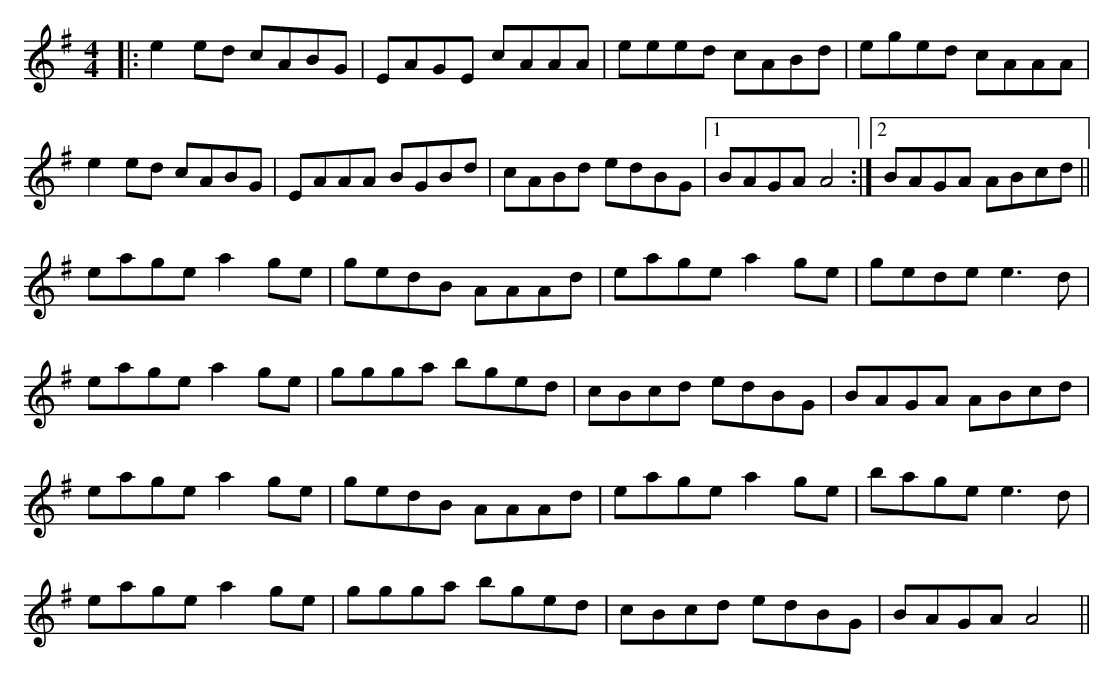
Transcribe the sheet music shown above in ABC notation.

X:1
M:4/4
K:Emin
|:e2ed cABG|EAGE cAAA|eeed cABd|eged cAAA|
e2ed cABG|EAAA BGBd|cABd edBG|1 BAGA A4:|2 BAGA ABcd||
eage a2ge|gedB AAAd|eage a2ge|gede e3d|
eage a2ge|ggga bged|cBcd edBG|BAGA ABcd|
eage a2ge|gedB AAAd|eage a2ge|bage e3d|
eage a2ge|ggga bged|cBcd edBG|BAGA A4||
